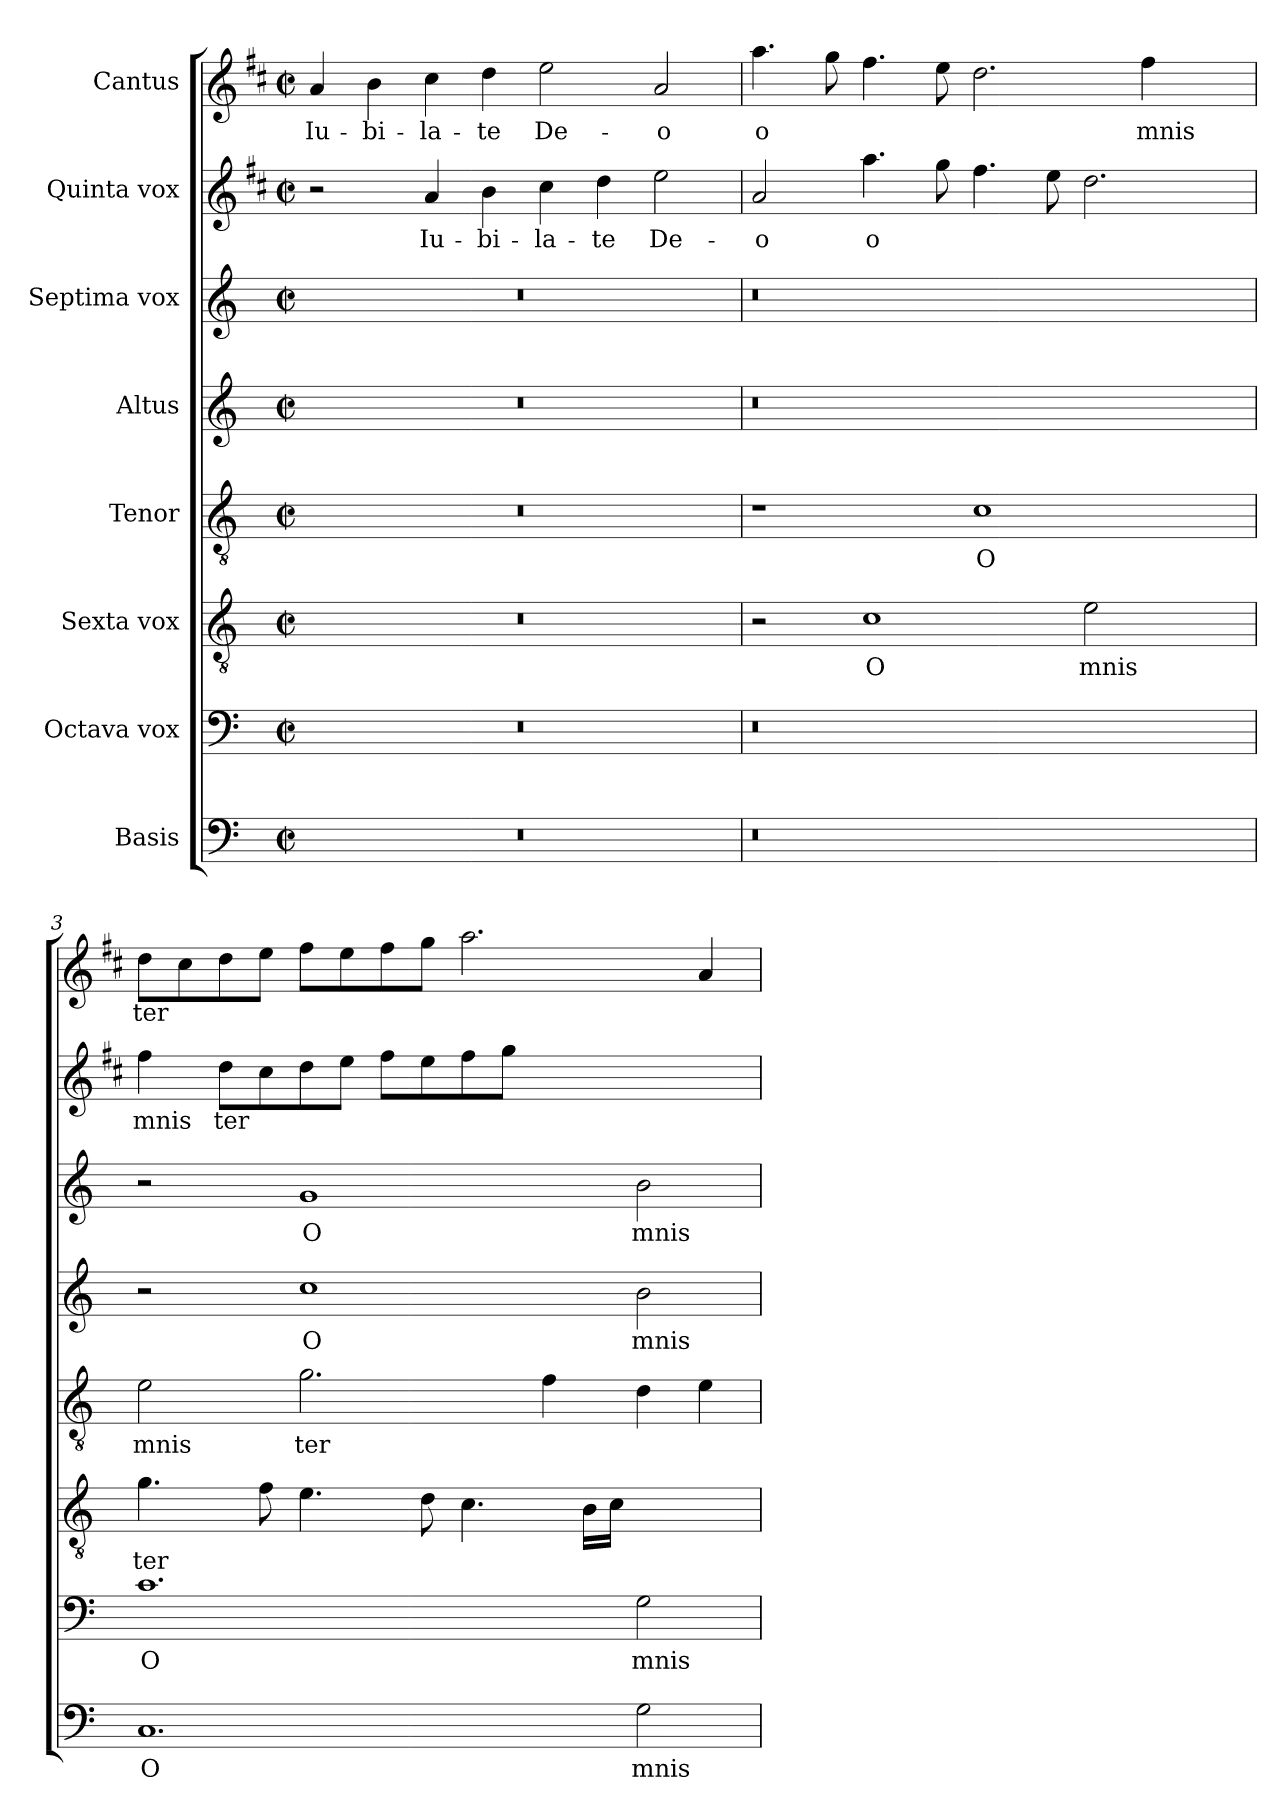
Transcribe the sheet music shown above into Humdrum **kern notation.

**kern	**text	**kern	**text	**kern	**text	**kern	**text	**kern	**text	**kern	**text	**kern	**text	**kern	**text
*part8	*part8	*part7	*part7	*part6	*part6	*part5	*part5	*part4	*part4	*part3	*part3	*part2	*part2	*part1	*part1
*staff8	*staff8	*staff7	*staff7	*staff6	*staff6	*staff5	*staff5	*staff4	*staff4	*staff3	*staff3	*staff2	*staff2	*staff1	*staff1
*I"Basis	*	*I"Octava vox	*	*I"Sexta vox	*	*I"Tenor	*	*I"Altus	*	*I"Septima vox	*	*I"Quinta vox	*	*I"Cantus	*
*clefF4	*	*clefF4	*	*clefGv2	*	*clefGv2	*	*clefG2	*	*clefG2	*	*clefG2	*	*clefG2	*
*	*	*	*	*	*	*	*	*	*	*	*	*ITrd1c2	*	*ITrd1c2	*
*k[]	*	*k[]	*	*k[]	*	*k[]	*	*k[]	*	*k[]	*	*k[]	*	*k[]	*
*C:	*	*C:	*	*C:	*	*C:	*	*C:	*	*C:	*	*C:	*	*C:	*
*M4/2	*	*M4/2	*	*M4/2	*	*M4/2	*	*M4/2	*	*M4/2	*	*M4/2	*	*M4/2	*
*met(c|)	*	*met(c|)	*	*met(c|)	*	*met(c|)	*	*met(c|)	*	*met(c|)	*	*met(c|)	*	*met(c|)	*
=1	=1	=1	=1	=1	=1	=1	=1	=1	=1	=1	=1	=1	=1	=1	=1
!	!	!	!	!	!	!	!	!	!	!	!	!	!	!	!LO:LY:b
0r	.	0r	.	0r	.	0r	.	0r	.	0r	.	2r	.	4g	Iu-
!	!	!	!	!	!	!	!	!	!	!	!	!	!	!	!LO:LY:b
.	.	.	.	.	.	.	.	.	.	.	.	.	.	4a	-bi-
!	!	!	!	!	!	!	!	!	!	!	!	!	!LO:LY:b	!	!LO:LY:b
.	.	.	.	.	.	.	.	.	.	.	.	4g	Iu-	4b	-la-
!	!	!	!	!	!	!	!	!	!	!	!	!	!LO:LY:b	!	!LO:LY:b
.	.	.	.	.	.	.	.	.	.	.	.	4a	-bi-	4cc	-te
!	!	!	!	!	!	!	!	!	!	!	!	!	!LO:LY:b	!	!LO:LY:b
.	.	.	.	.	.	.	.	.	.	.	.	4b	-la-	2dd	De-
!	!	!	!	!	!	!	!	!	!	!	!	!	!LO:LY:b	!	!
.	.	.	.	.	.	.	.	.	.	.	.	4cc	-te	.	.
!	!	!	!	!	!	!	!	!	!	!	!	!	!LO:LY:b	!	!LO:LY:b
.	.	.	.	.	.	.	.	.	.	.	.	2dd	De-	2g	-o
=2	=2	=2	=2	=2	=2	=2	=2	=2	=2	=2	=2	=2	=2	=2	=2
!	!	!	!	!	!	!	!	!	!	!	!	!	!LO:LY:b	!	!LO:LY:b
0r	.	0r	.	2r	.	1r	.	0r	.	0r	.	2g	-o	4.gg	o
.	.	.	.	.	.	.	.	.	.	.	.	.	.	8ff	.
!	!	!	!	!	!LO:LY:b	!	!	!	!	!	!	!	!LO:LY:b	!	!
.	.	.	.	1c	O	.	.	.	.	.	.	4.gg	o	4.ee	.
.	.	.	.	.	.	.	.	.	.	.	.	8ff	.	8dd	.
!	!	!	!	!	!	!	!LO:LY:b	!	!	!	!	!	!	!	!
.	.	.	.	.	.	1c	O	.	.	.	.	4.ee	.	2.cc	.
.	.	.	.	.	.	.	.	.	.	.	.	8dd	.	.	.
!	!	!	!	!	!LO:LY:b	!	!	!	!	!	!	!	!	!	!
.	.	.	.	2e	mnis	.	.	.	.	.	.	2.cc	.	.	.
!	!	!	!	!	!	!	!	!	!	!	!	!	!	!	!LO:LY:b
.	.	.	.	.	.	.	.	.	.	.	.	.	.	4ee	mnis
4ryy	.	4ryy	.	4ryy	.	4ryy	.	4ryy	.	4ryy	.	.	.	4ryy	.
=3	=3	=3	=3	=3	=3	=3	=3	=3	=3	=3	=3	=3	=3	=3	=3
!	!LO:LY:b	!	!LO:LY:b	!	!LO:LY:b	!	!LO:LY:b	!	!	!	!	!	!LO:LY:b	!	!LO:LY:b
1.C	O	1.c	O	4.g	ter	2e	mnis	2r	.	2r	.	4ee	mnis	8ccL	ter
.	.	.	.	.	.	.	.	.	.	.	.	.	.	8b	.
!	!	!	!	!	!	!	!	!	!	!	!	!	!LO:LY:b	!	!
.	.	.	.	.	.	.	.	.	.	.	.	8ccL	ter	8cc	.
.	.	.	.	8f	.	.	.	.	.	.	.	8b	.	8ddJ	.
!	!	!	!	!	!	!	!LO:LY:b	!	!LO:LY:b	!	!LO:LY:b	!	!	!	!
.	.	.	.	4.e	.	2.g	ter	1cc	O	1g	O	8cc	.	8eeL	.
.	.	.	.	.	.	.	.	.	.	.	.	8ddJ	.	8dd	.
.	.	.	.	.	.	.	.	.	.	.	.	8eeL	.	8ee	.
.	.	.	.	8d	.	.	.	.	.	.	.	8dd	.	8ffJ	.
.	.	.	.	4.c	.	.	.	.	.	.	.	8ee	.	2.gg	.
.	.	.	.	.	.	.	.	.	.	.	.	8ffJ	.	.	.
.	.	.	.	.	.	4f	.	.	.	.	.	[2ggyy	.	.	.
.	.	.	.	16BLL	.	.	.	.	.	.	.	.	.	.	.
.	.	.	.	16cJJ	.	.	.	.	.	.	.	.	.	.	.
!	!LO:LY:b	!	!LO:LY:b	!	!	!	!	!	!LO:LY:b	!	!LO:LY:b	!	!	!	!
2G	mnis	2G	mnis	[2dyy	.	4d	.	2b	mnis	2b	mnis	.	.	.	.
.	.	.	.	.	.	4e	.	.	.	.	.	4ryy	.	4g	.
=	=	=	=	=	=	=	=	=	=	=	=	=	=	=	=
*-	*-	*-	*-	*-	*-	*-	*-	*-	*-	*-	*-	*-	*-	*-	*-
